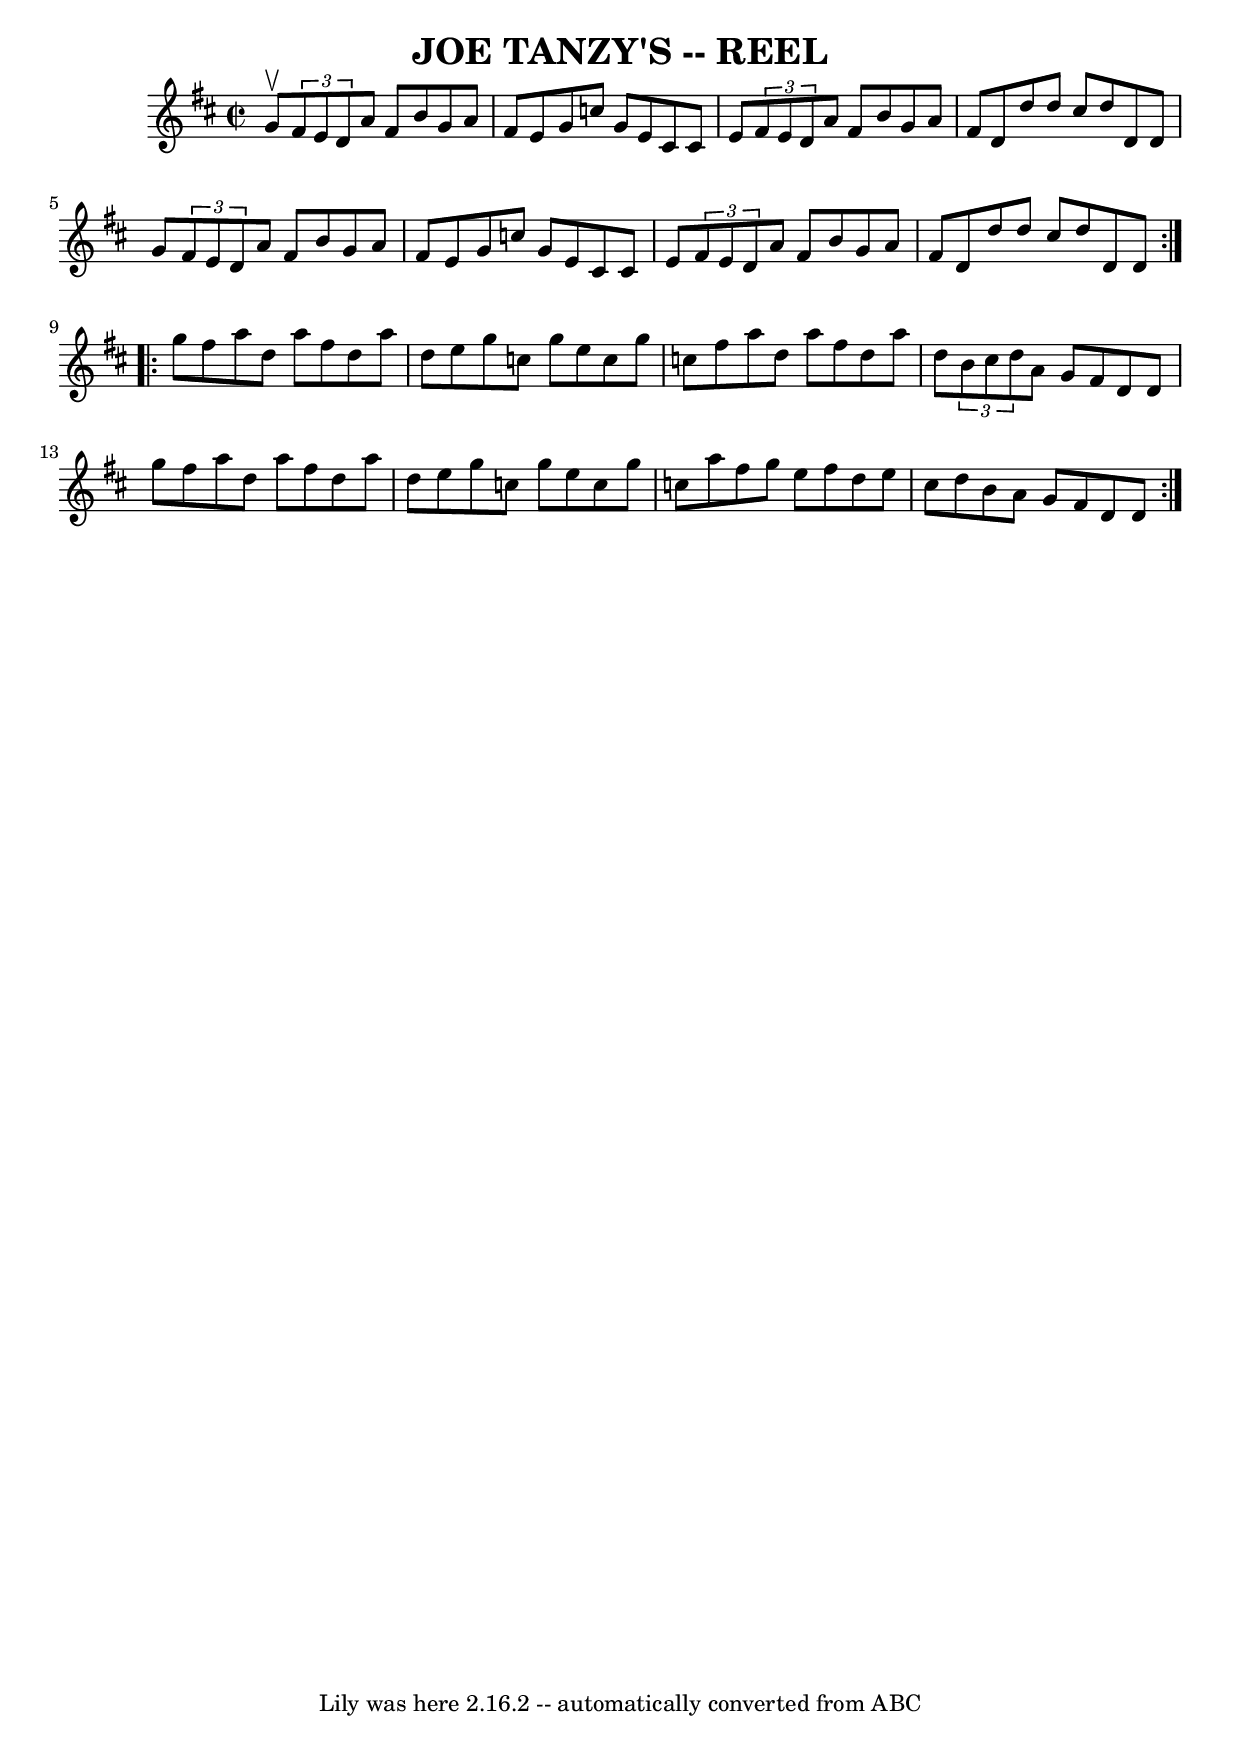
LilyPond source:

\version "2.7.40"
\include "Mammoth.ily"
\header {
	%% book = "Ryan's Mammoth Collection of Fiddle Tunes"
	crossRefNumber = "1"
	footnotes = ""
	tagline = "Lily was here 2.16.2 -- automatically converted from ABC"
	title = "JOE TANZY'S -- REEL"
}
voicedefault =  {


\repeat volta 2 {
\override Staff.TimeSignature #'style = #'C
 \time 2/2 
\key d \major g'8^\upbow       |
   \times 2/3 { fis'8    
e'8 d'8  } a'8 fis'8 b'8 g'8 a'8 fis'8    |
 e'8    
g'8 c''8 g'8 e'8 cis'8 cis'8 e'8    |
   \times 2/3 {   
fis'8 e'8 d'8  } a'8 fis'8 b'8 g'8 a'8 fis'8    |
 
 d'8 d''8 d''8 cis''8 d''8 d'8 d'8 g'8    |
     
|
   \times 2/3 { fis'8 e'8 d'8  } a'8 fis'8 b'8 g'8   
 a'8 fis'8    |
 e'8 g'8 c''8 g'8 e'8 cis'8 cis'8  
 e'8    |
   \times 2/3 { fis'8 e'8 d'8  } a'8 fis'8 b'8 
 g'8 a'8 fis'8    |
 d'8 d''8 d''8 cis''8 d''8    
d'8 d'8    }     \repeat volta 2 { g''8        |
 fis''8 a''8   
 d''8 a''8 fis''8 d''8 a''8 d''8    |
 e''8 g''8    
c''8 g''8 e''8 c''8 g''8 c''8    |
 fis''8 a''8    
d''8 a''8 fis''8 d''8 a''8 d''8    |
   \times 2/3 { b'8 
 cis''8 d''8  } a'8 g'8 fis'8 d'8 d'8 g''8    |
    
 |
 fis''8 a''8 d''8 a''8 fis''8 d''8 a''8 d''8    
|
 e''8 g''8 c''8 g''8 e''8 c''8 g''8 c''8    
|
 a''8 fis''8 g''8 e''8 fis''8 d''8 e''8 cis''8   
 |
 d''8 b'8 a'8 g'8 fis'8 d'8 d'8    }   
}

\score{
    <<

	\context Staff="default"
	{
	    \voicedefault 
	}

    >>
	\layout {
	}
	\midi {}
}
